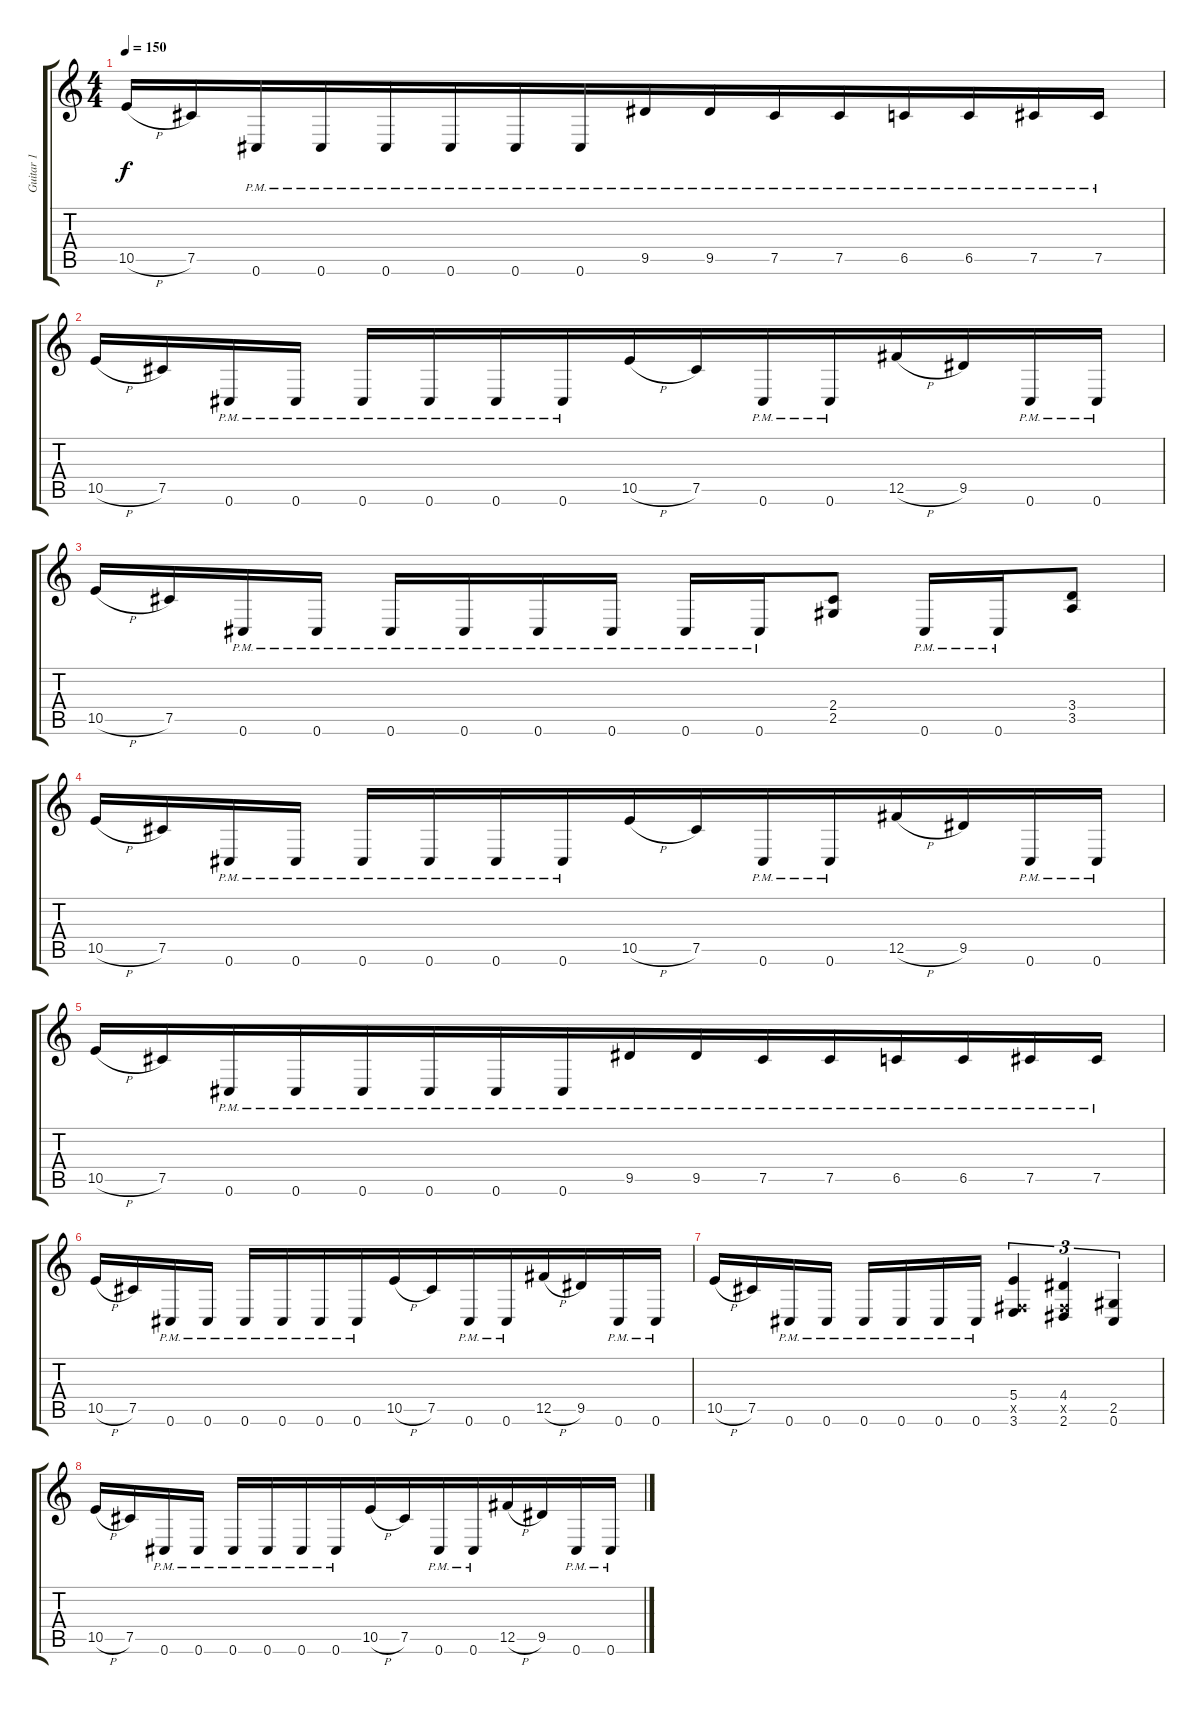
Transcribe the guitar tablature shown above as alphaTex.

\track ("Guitar 1" "Guitar 1") {instrument distortionguitar}
\staff {score tabs}
\tuning (Db4 Ab3 E3 B2 Gb2 Db2) {hide}
\ts (4 4)
\tempo 150
\clef g2
\ks c
10.5{h}.16{dy f beam merge} 7.5.16{beam merge} 0.6{pm}.16 0.6{pm}.16{beam merge} 0.6{pm}.16{beam merge} 0.6{pm}.16{beam merge} 0.6{pm}.16 0.6{pm}.16{beam merge} 9.5{pm}.16{beam merge} 9.5{pm}.16{beam merge} 7.5{pm}.16 7.5{pm}.16{beam merge} 6.5{pm}.16 6.5{pm}.16 7.5{pm}.16{beam merge} 7.5{pm}.16 |
10.5{h}.16 7.5.16 0.6{pm}.16 0.6{pm}.16 0.6{pm}.16{beam merge} 0.6{pm}.16{beam merge} 0.6{pm}.16 0.6{pm}.16{beam merge} 10.5{h}.16 7.5.16{beam merge} 0.6{pm}.16 0.6{pm}.16{beam merge} 12.5{h}.16 9.5.16{beam merge} 0.6{pm}.16{beam merge} 0.6{pm}.16 |
10.5{h}.16 7.5.16 0.6{pm}.16 0.6{pm}.16 0.6{pm}.16{beam merge} 0.6{pm}.16{beam merge} 0.6{pm}.16 0.6{pm}.16 0.6{pm}.16{beam merge} 0.6{pm}.16 (2.4 2.5).8 0.6{pm}.16{beam merge} 0.6{pm}.16 (3.4 3.5).8 |
10.5{h}.16 7.5.16 0.6{pm}.16 0.6{pm}.16 0.6{pm}.16{beam merge} 0.6{pm}.16{beam merge} 0.6{pm}.16 0.6{pm}.16{beam merge} 10.5{h}.16 7.5.16{beam merge} 0.6{pm}.16 0.6{pm}.16{beam merge} 12.5{h}.16 9.5.16{beam merge} 0.6{pm}.16{beam merge} 0.6{pm}.16 |
10.5{h}.16{beam merge} 7.5.16{beam merge} 0.6{pm}.16 0.6{pm}.16{beam merge} 0.6{pm}.16{beam merge} 0.6{pm}.16{beam merge} 0.6{pm}.16 0.6{pm}.16{beam merge} 9.5{pm}.16{beam merge} 9.5{pm}.16{beam merge} 7.5{pm}.16 7.5{pm}.16{beam merge} 6.5{pm}.16 6.5{pm}.16 7.5{pm}.16{beam merge} 7.5{pm}.16 |
10.5{h}.16 7.5.16 0.6{pm}.16 0.6{pm}.16 0.6{pm}.16{beam merge} 0.6{pm}.16{beam merge} 0.6{pm}.16 0.6{pm}.16{beam merge} 10.5{h}.16 7.5.16{beam merge} 0.6{pm}.16 0.6{pm}.16{beam merge} 12.5{h}.16 9.5.16{beam merge} 0.6{pm}.16{beam merge} 0.6{pm}.16 |
10.5{h}.16 7.5.16 0.6{pm}.16{beam merge} 0.6{pm}.16 0.6{pm}.16 0.6{pm}.16 0.6{pm}.16{beam merge} 0.6{pm}.16{beam merge} (5.4 0.5{x} 3.6).4{tu (3 2)} (4.4 0.5{x} 2.6).4{tu (3 2)} (2.5 0.6).4{tu (3 2)} |
10.5{h}.16 7.5.16 0.6{pm}.16 0.6{pm}.16 0.6{pm}.16{beam merge} 0.6{pm}.16{beam merge} 0.6{pm}.16 0.6{pm}.16{beam merge} 10.5{h}.16 7.5.16{beam merge} 0.6{pm}.16 0.6{pm}.16{beam merge} 12.5{h}.16 9.5.16{beam merge} 0.6{pm}.16{beam merge} 0.6{pm}.16
